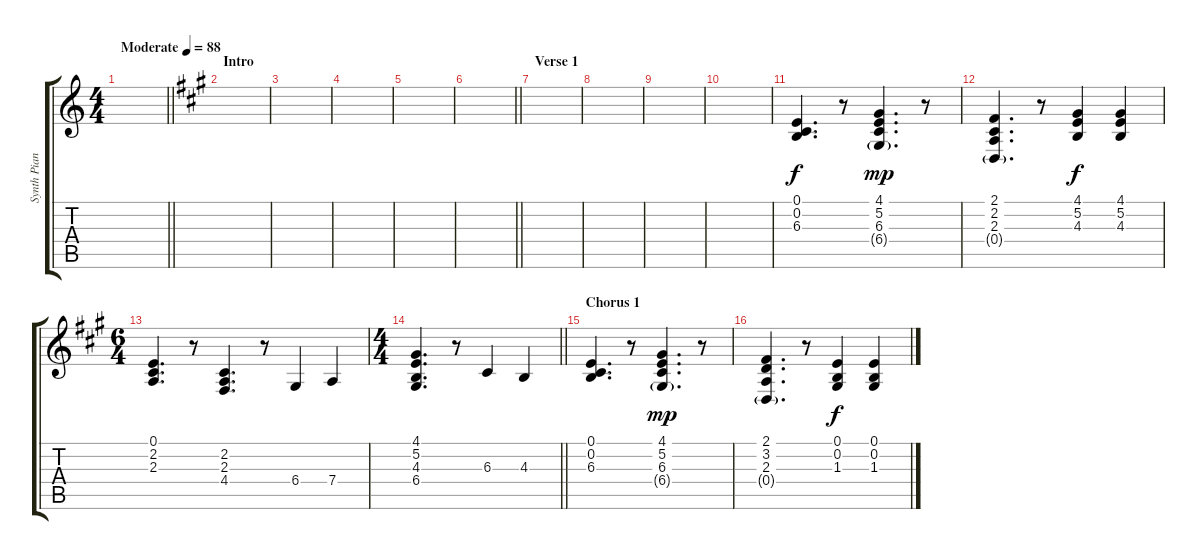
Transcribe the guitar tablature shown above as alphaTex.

\track ("Synth Piano 1" "Synth Pian") {instrument electricpiano2}
\staff {score tabs}
\tuning (E4 B3 G3 D3 A2 E2) {hide}
\ts (4 4)
\tempo (88 "Moderate")
\clef g2
\barLineRight lightlight
\ks c
|
\section ("" "Intro")
\ks a
|
|
|
|
\barLineRight lightlight
|
\section ("" "Verse 1")
|
|
|
|
(0.1 0.2 6.3).4{d} r.8 (4.1 5.2 6.3 6.4{g}).4{d dy mp} r.8 |
(2.1 2.2 2.3 0.4{g}).4{d} r.8 (4.1 5.2 4.3).4{dy f} (4.1 5.2 4.3).4 |
\ts (6 4)
(0.1 2.2 2.3).4{d} r.8 (2.2 2.3 4.4).4{d} r.8 6.4.4 7.4.4 |
\ts (4 4)
\barLineRight lightlight
(4.1 5.2 4.3 6.4).4{d} r.8 6.3.4 4.3.4 |
\section ("" "Chorus 1")
(0.1 0.2 6.3).4{d} r.8 (4.1 5.2 6.3 6.4{g}).4{d dy mp} r.8 |
(2.1 3.2 2.3 0.4{g}).4{d} r.8 (0.1 0.2 1.3).4{dy f} (0.1 0.2 1.3).4
